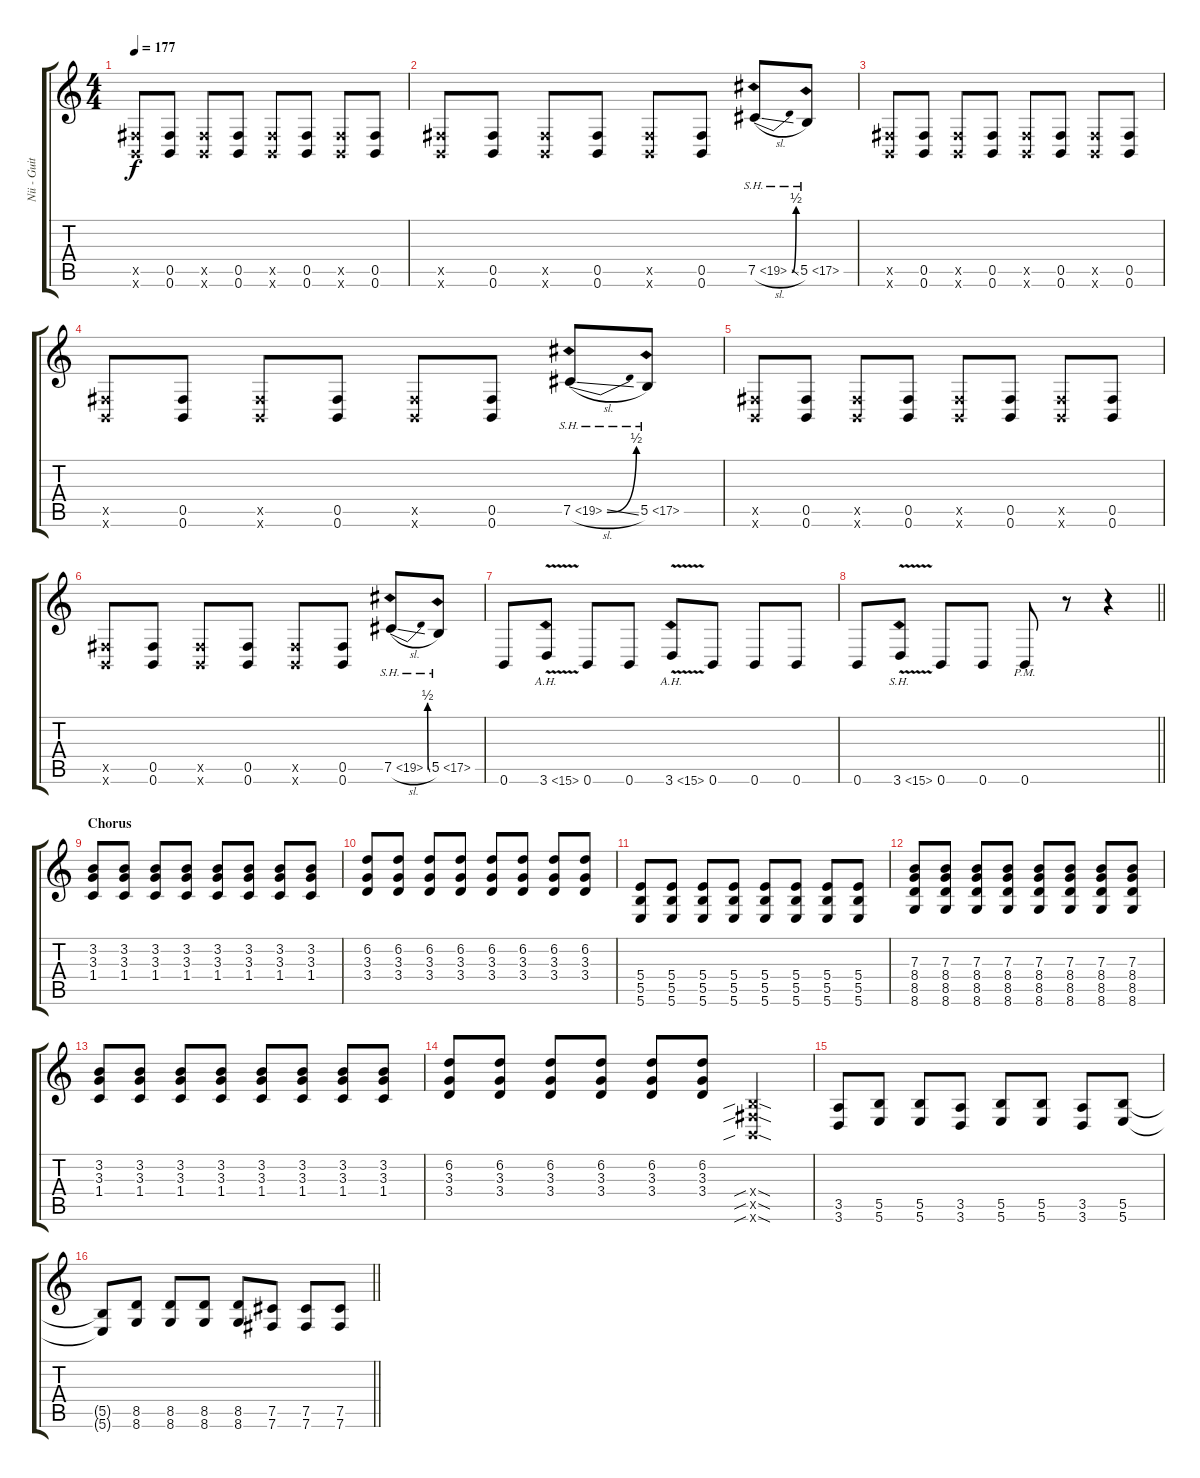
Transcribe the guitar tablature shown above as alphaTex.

\track ("Nii - Guitar 2" "Nii - Guit") {instrument distortionguitar}
\staff {score tabs}
\tuning (Db4 Ab3 E3 B2 Gb2 B1) {hide}
\ts (4 4)
\section ("" "")
\tempo 177
\clef g2
\ks c
(0.5{x} 0.6{x}).8{dy f} (0.5 0.6).8 (0.5{x} 0.6{x}).8 (0.5 0.6).8 (0.5{x} 0.6{x}).8 (0.5 0.6).8 (0.5{x} 0.6{x}).8 (0.5 0.6).8 |
(0.5{x} 0.6{x}).8 (0.5 0.6).8 (0.5{x} 0.6{x}).8 (0.5 0.6).8 (0.5{x} 0.6{x}).8 (0.5 0.6).8 7.5{be (bend 0 0 60 2) sh 12 sl}.8 5.5{sh 12}.8 |
(0.5{x} 0.6{x}).8 (0.5 0.6).8 (0.5{x} 0.6{x}).8 (0.5 0.6).8 (0.5{x} 0.6{x}).8 (0.5 0.6).8 (0.5{x} 0.6{x}).8 (0.5 0.6).8 |
(0.5{x} 0.6{x}).8 (0.5 0.6).8 (0.5{x} 0.6{x}).8 (0.5 0.6).8 (0.5{x} 0.6{x}).8 (0.5 0.6).8 7.5{be (bend 0 0 60 2) sh 12 sl}.8 5.5{sh 12}.8 |
(0.5{x} 0.6{x}).8 (0.5 0.6).8 (0.5{x} 0.6{x}).8 (0.5 0.6).8 (0.5{x} 0.6{x}).8 (0.5 0.6).8 (0.5{x} 0.6{x}).8 (0.5 0.6).8 |
(0.5{x} 0.6{x}).8 (0.5 0.6).8 (0.5{x} 0.6{x}).8 (0.5 0.6).8 (0.5{x} 0.6{x}).8 (0.5 0.6).8 7.5{be (bend 0 0 60 2) sh 12 sl}.8 5.5{sh 12}.8 |
0.6.8 3.6{ah 12 v}.8 0.6.8 0.6.8 3.6{ah 12 v}.8 0.6.8 0.6.8 0.6.8 |
\barLineRight lightlight
0.6.8 3.6{sh 12 v}.8 0.6.8 0.6.8 0.6{pm}.8 r.8 r.4 |
\section ("" "Chorus")
(3.2 3.3 1.4).8 (3.2 3.3 1.4).8 (3.2 3.3 1.4).8 (3.2 3.3 1.4).8 (3.2 3.3 1.4).8 (3.2 3.3 1.4).8 (3.2 3.3 1.4).8 (3.2 3.3 1.4).8 |
(6.2 3.3 3.4).8 (6.2 3.3 3.4).8 (6.2 3.3 3.4).8 (6.2 3.3 3.4).8 (6.2 3.3 3.4).8 (6.2 3.3 3.4).8 (6.2 3.3 3.4).8 (6.2 3.3 3.4).8 |
(5.4 5.5 5.6).8 (5.4 5.5 5.6).8 (5.4 5.5 5.6).8 (5.4 5.5 5.6).8 (5.4 5.5 5.6).8 (5.4 5.5 5.6).8 (5.4 5.5 5.6).8 (5.4 5.5 5.6).8 |
(7.3 8.4 8.5 8.6).8 (7.3 8.4 8.5 8.6).8 (7.3 8.4 8.5 8.6).8 (7.3 8.4 8.5 8.6).8 (7.3 8.4 8.5 8.6).8 (7.3 8.4 8.5 8.6).8 (7.3 8.4 8.5 8.6).8 (7.3 8.4 8.5 8.6).8 |
(3.2 3.3 1.4).8 (3.2 3.3 1.4).8 (3.2 3.3 1.4).8 (3.2 3.3 1.4).8 (3.2 3.3 1.4).8 (3.2 3.3 1.4).8 (3.2 3.3 1.4).8 (3.2 3.3 1.4).8 |
(6.2 3.3 3.4).8 (6.2 3.3 3.4).8 (6.2 3.3 3.4).8 (6.2 3.3 3.4).8 (6.2 3.3 3.4).8 (6.2 3.3 3.4).8 (0.4{sib sod x} 0.5{sib sod x} 0.6{sib sod x}).4 |
(3.5 3.6).8 (5.5 5.6).8 (5.5 5.6).8 (3.5 3.6).8 (5.5 5.6).8 (5.5 5.6).8 (3.5 3.6).8 (5.5 5.6).8 |
\barLineRight lightlight
(5.5{t} 5.6{t}).8 (8.5 8.6).8 (8.5 8.6).8 (8.5 8.6).8 (8.5 8.6).8 (7.5 7.6).8 (7.5 7.6).8 (7.5 7.6).8
